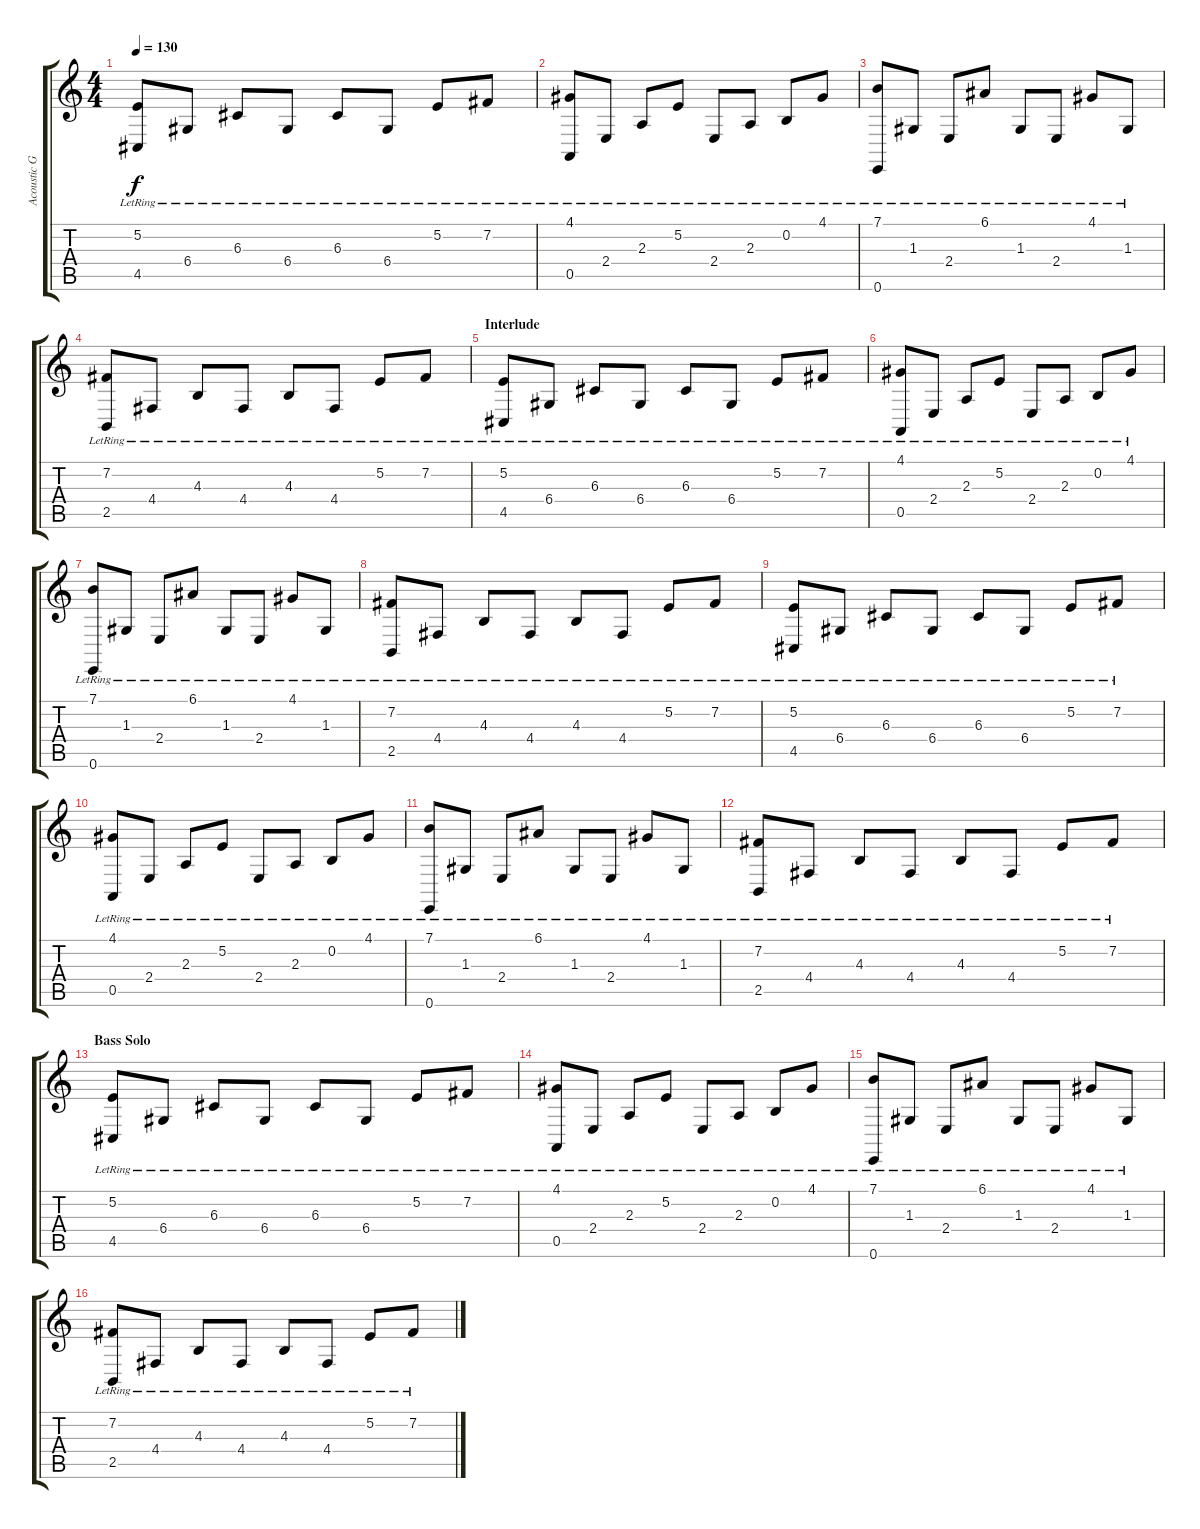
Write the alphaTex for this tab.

\track ("Acoustic Grand Piano" "Acoustic G") {instrument acousticgrandpiano}
\staff {score tabs}
\tuning (E4 B3 G3 D3 A2 E2) {hide}
\ts (4 4)
\tempo 130
\clef g2
\ks c
(5.2{lr} 4.5{lr}).8{dy f} 6.4{lr}.8 6.3{lr}.8 6.4{lr}.8 6.3{lr}.8 6.4{lr}.8 5.2{lr}.8 7.2{lr}.8 |
(4.1{lr} 0.5{lr}).8 2.4{lr}.8 2.3{lr}.8 5.2{lr}.8 2.4{lr}.8 2.3{lr}.8 0.2{lr}.8 4.1{lr}.8 |
(7.1{lr} 0.6{lr}).8 1.3{lr}.8 2.4{lr}.8 6.1{lr}.8 1.3{lr}.8 2.4{lr}.8 4.1{lr}.8 1.3{lr}.8 |
(7.2{lr} 2.5{lr}).8 4.4{lr}.8 4.3{lr}.8 4.4{lr}.8 4.3{lr}.8 4.4{lr}.8 5.2{lr}.8 7.2{lr}.8 |
\section ("" "Interlude")
(5.2{lr} 4.5{lr}).8{volume 13} 6.4{lr}.8 6.3{lr}.8 6.4{lr}.8 6.3{lr}.8 6.4{lr}.8 5.2{lr}.8 7.2{lr}.8 |
(4.1{lr} 0.5{lr}).8 2.4{lr}.8 2.3{lr}.8 5.2{lr}.8 2.4{lr}.8 2.3{lr}.8 0.2{lr}.8 4.1{lr}.8 |
(7.1{lr} 0.6{lr}).8 1.3{lr}.8 2.4{lr}.8 6.1{lr}.8 1.3{lr}.8 2.4{lr}.8 4.1{lr}.8 1.3{lr}.8 |
(7.2{lr} 2.5{lr}).8 4.4{lr}.8 4.3{lr}.8 4.4{lr}.8 4.3{lr}.8 4.4{lr}.8 5.2{lr}.8 7.2{lr}.8 |
(5.2{lr} 4.5{lr}).8 6.4{lr}.8 6.3{lr}.8 6.4{lr}.8 6.3{lr}.8 6.4{lr}.8 5.2{lr}.8 7.2{lr}.8 |
(4.1{lr} 0.5{lr}).8 2.4{lr}.8 2.3{lr}.8 5.2{lr}.8 2.4{lr}.8 2.3{lr}.8 0.2{lr}.8 4.1{lr}.8 |
(7.1{lr} 0.6{lr}).8 1.3{lr}.8 2.4{lr}.8 6.1{lr}.8 1.3{lr}.8 2.4{lr}.8 4.1{lr}.8 1.3{lr}.8 |
(7.2{lr} 2.5{lr}).8 4.4{lr}.8 4.3{lr}.8 4.4{lr}.8 4.3{lr}.8 4.4{lr}.8 5.2{lr}.8 7.2{lr}.8 |
\section ("" "Bass Solo")
(5.2{lr} 4.5{lr}).8 6.4{lr}.8 6.3{lr}.8 6.4{lr}.8 6.3{lr}.8 6.4{lr}.8 5.2{lr}.8 7.2{lr}.8 |
(4.1{lr} 0.5{lr}).8 2.4{lr}.8 2.3{lr}.8 5.2{lr}.8 2.4{lr}.8 2.3{lr}.8 0.2{lr}.8 4.1{lr}.8 |
(7.1{lr} 0.6{lr}).8 1.3{lr}.8 2.4{lr}.8 6.1{lr}.8 1.3{lr}.8 2.4{lr}.8 4.1{lr}.8 1.3{lr}.8 |
(7.2{lr} 2.5{lr}).8 4.4{lr}.8 4.3{lr}.8 4.4{lr}.8 4.3{lr}.8 4.4{lr}.8 5.2{lr}.8 7.2{lr}.8
